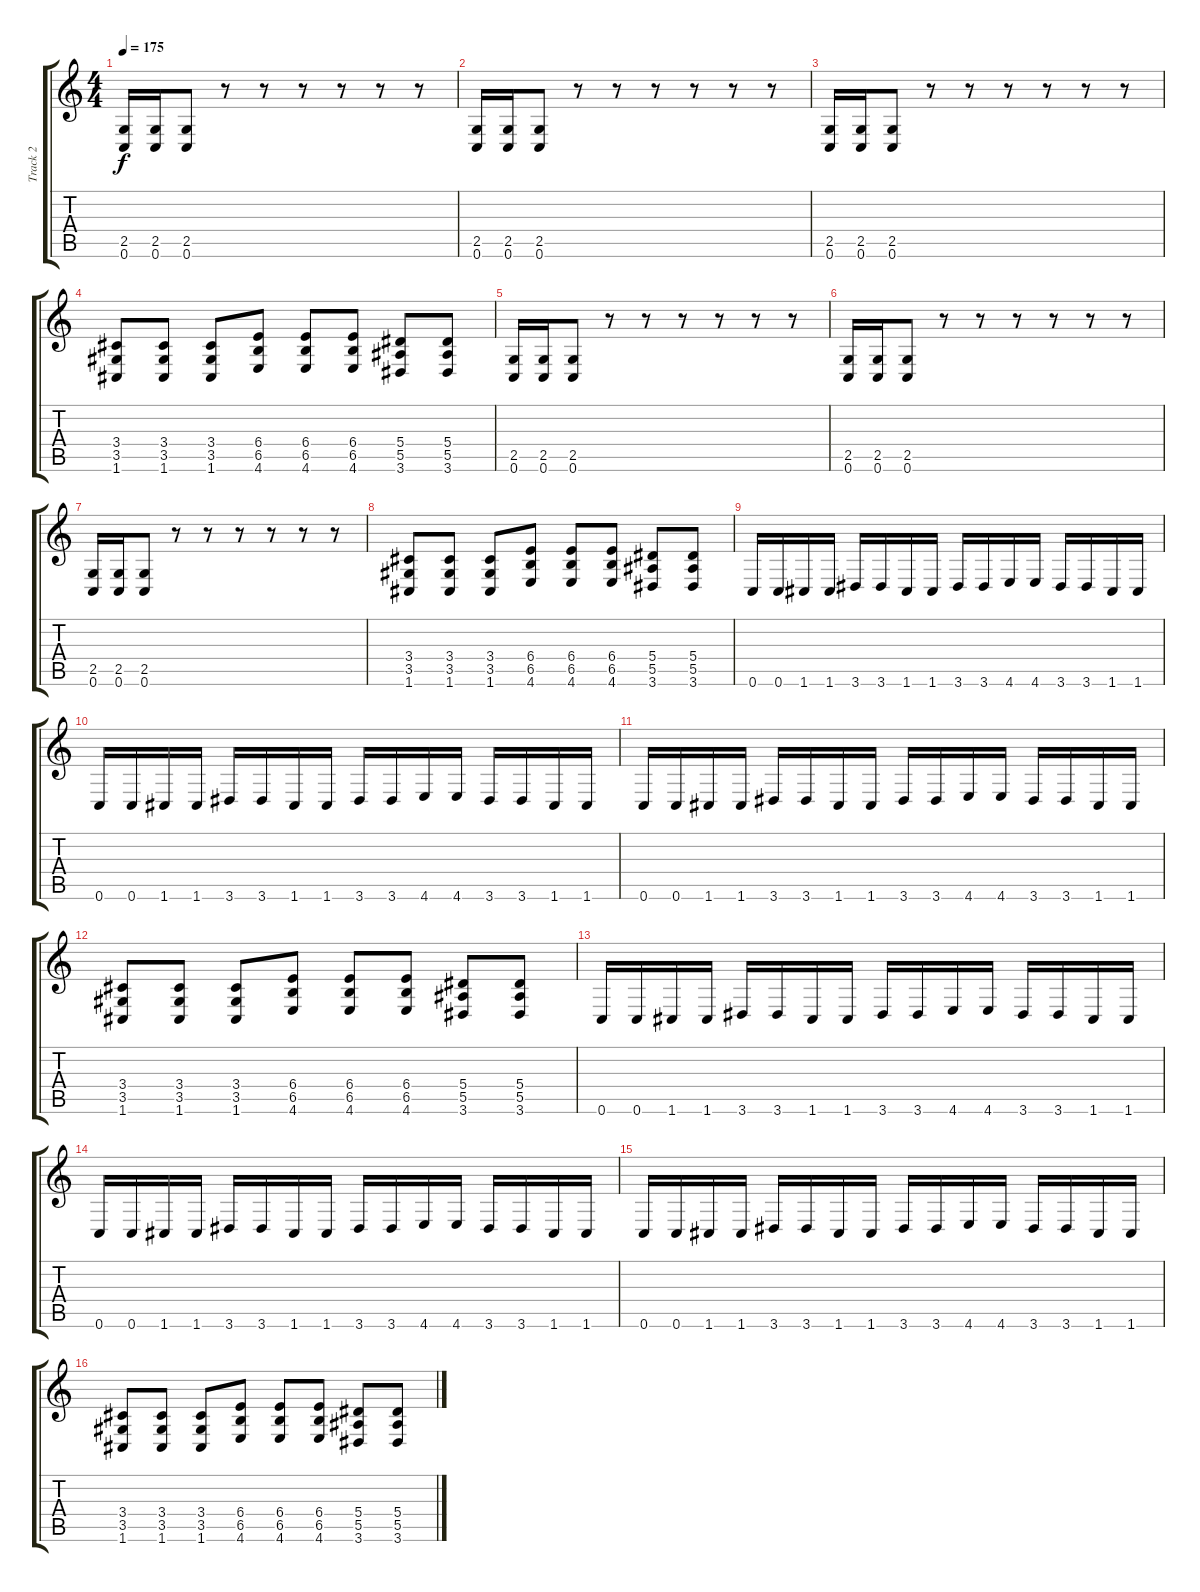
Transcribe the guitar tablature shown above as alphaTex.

\track ("Track 2" "Track 2") {instrument distortionguitar}
\staff {score tabs}
\tuning (C4 G3 Eb3 Bb2 F2 C2) {hide}
\ts (4 4)
\tempo 175
\clef g2
\ks c
(2.5 0.6).16{dy f instrument distortionguitar} (2.5 0.6).16 (2.5 0.6).8 r.8 r.8 r.8 r.8 r.8 r.8 |
(2.5 0.6).16 (2.5 0.6).16 (2.5 0.6).8 r.8 r.8 r.8 r.8 r.8 r.8 |
(2.5 0.6).16 (2.5 0.6).16 (2.5 0.6).8 r.8 r.8 r.8 r.8 r.8 r.8 |
(3.4 3.5 1.6).8 (3.4 3.5 1.6).8 (3.4 3.5 1.6).8 (6.4 6.5 4.6).8 (6.4 6.5 4.6).8 (6.4 6.5 4.6).8 (5.4 5.5 3.6).8 (5.4 5.5 3.6).8 |
(2.5 0.6).16 (2.5 0.6).16 (2.5 0.6).8 r.8 r.8 r.8 r.8 r.8 r.8 |
(2.5 0.6).16 (2.5 0.6).16 (2.5 0.6).8 r.8 r.8 r.8 r.8 r.8 r.8 |
(2.5 0.6).16 (2.5 0.6).16 (2.5 0.6).8 r.8 r.8 r.8 r.8 r.8 r.8 |
(3.4 3.5 1.6).8 (3.4 3.5 1.6).8 (3.4 3.5 1.6).8 (6.4 6.5 4.6).8 (6.4 6.5 4.6).8 (6.4 6.5 4.6).8 (5.4 5.5 3.6).8 (5.4 5.5 3.6).8 |
0.6.16 0.6.16 1.6.16 1.6.16 3.6.16 3.6.16 1.6.16 1.6.16 3.6.16 3.6.16 4.6.16 4.6.16 3.6.16 3.6.16 1.6.16 1.6.16 |
0.6.16 0.6.16 1.6.16 1.6.16 3.6.16 3.6.16 1.6.16 1.6.16 3.6.16 3.6.16 4.6.16 4.6.16 3.6.16 3.6.16 1.6.16 1.6.16 |
0.6.16 0.6.16 1.6.16 1.6.16 3.6.16 3.6.16 1.6.16 1.6.16 3.6.16 3.6.16 4.6.16 4.6.16 3.6.16 3.6.16 1.6.16 1.6.16 |
(3.4 3.5 1.6).8 (3.4 3.5 1.6).8 (3.4 3.5 1.6).8 (6.4 6.5 4.6).8 (6.4 6.5 4.6).8 (6.4 6.5 4.6).8 (5.4 5.5 3.6).8 (5.4 5.5 3.6).8 |
0.6.16 0.6.16 1.6.16 1.6.16 3.6.16 3.6.16 1.6.16 1.6.16 3.6.16 3.6.16 4.6.16 4.6.16 3.6.16 3.6.16 1.6.16 1.6.16 |
0.6.16 0.6.16 1.6.16 1.6.16 3.6.16 3.6.16 1.6.16 1.6.16 3.6.16 3.6.16 4.6.16 4.6.16 3.6.16 3.6.16 1.6.16 1.6.16 |
0.6.16 0.6.16 1.6.16 1.6.16 3.6.16 3.6.16 1.6.16 1.6.16 3.6.16 3.6.16 4.6.16 4.6.16 3.6.16 3.6.16 1.6.16 1.6.16 |
(3.4 3.5 1.6).8 (3.4 3.5 1.6).8 (3.4 3.5 1.6).8 (6.4 6.5 4.6).8 (6.4 6.5 4.6).8 (6.4 6.5 4.6).8 (5.4 5.5 3.6).8 (5.4 5.5 3.6).8
